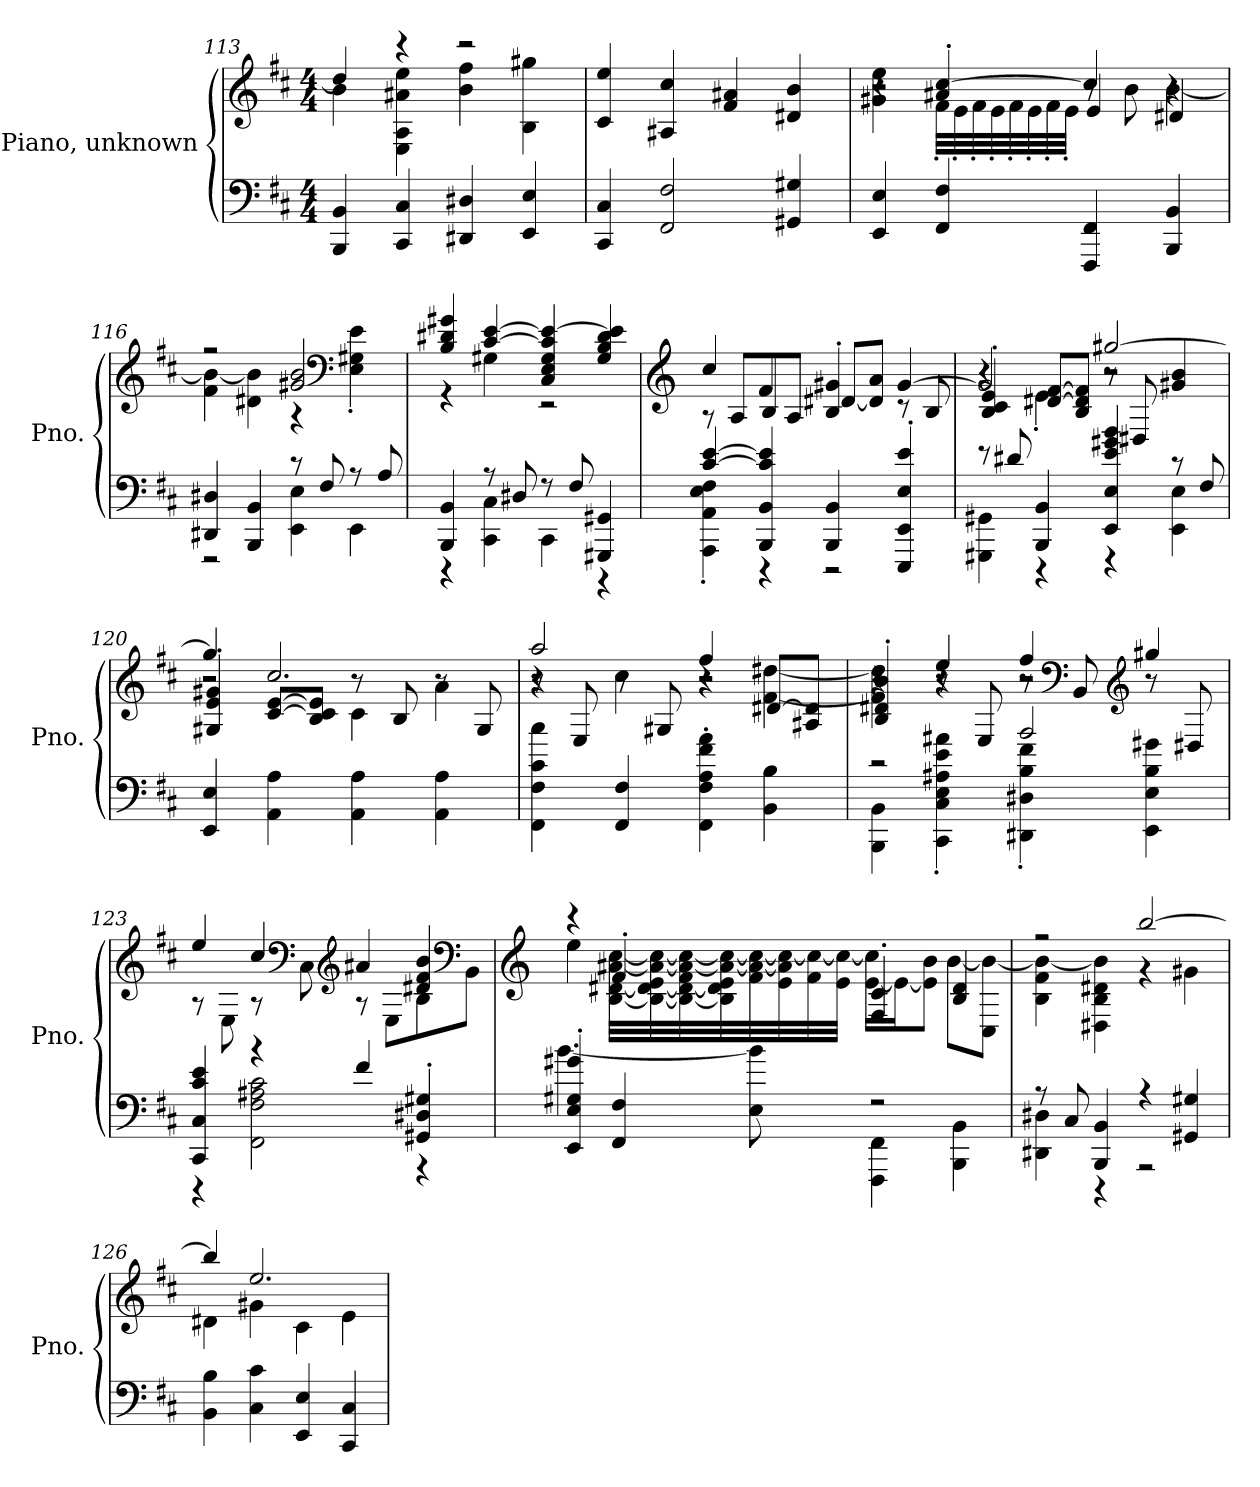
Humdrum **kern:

**kern	**kern
*part1	*part1
*staff2	*staff1
*I"Piano, unknown	*
*I'Pno.	*
*clefF4	*clefG2
*k[f#c#]	*k[f#c#]
*M4/4	*M4/4
=113	=113
*	*^
4BBB/ 4BB/	4dd#/]	4b\
4CC#/ 4C#/	4r	4E\ 4A\ 4a#X\ 4ee\
4DD#X/ 4D#X/	2r	4b\ 4ff#\
4EE/ 4E/	.	4B\ 4gg#X\
*	*v	*v
=114	=114
4CC#/ 4C#/	4c#/ 4ee/
2FF#/ 2F#/	4A#X/ 4cc#/
.	4f#/ 4a#X/
4GG#X/ 4G#X/	4d#X/ 4b/
=115	=115
*	*^
*	*	*^
4EE/ 4E/	4r	4g#X\ 4ee\	2r
4FF#/ 4F#/	4a#X/' [4cc#/'	32f#'\LLL	.
.	.	32e'\	.
.	.	32f#'\	.
.	.	32e'\	.
.	.	32f#'\	.
.	.	32e'\	.
.	.	32f#'\	.
.	.	32e'\JJJ	.
4FFF#/ 4FF#/	4cc#/]	8r	4e/
.	.	8b\	.
4BBB/ 4BB/	4r	[4b\	4d#X/
*	*	*v	*v
!!LO:LB:g=z
=116	=116	=116
*^	*	*
4DD#X/ 4D#X/	2r	2r	4f#\ 4b\_
4BBB/ 4BB/	.	.	4d#X\ 4b\]
8r	4EE\ 4E\	2g#X/ 2b/	4r
8F#/	.	.	.
*	*	*clefF4	*
8r	4EE\	.	4E\' 4G#X\' 4e\'
8A/	.	.	.
=117	=117	=117	=117
4BBB/ 4BB/	4r	4B/ 4d#X/ 4g#X/	4r
8r	4CC#\ 4C#\	[4c#/ [4e/	4G#X\
8D#X/	.	.	.
8r	4CC#\	4C#/ 4E/ 4G#/ 4c#/] 4e/_	2r
8F#/	.	.	.
4GGG#X/ 4GG#X/	4r	4G#/ 4B/ 4d#/ 4e/]	.
=118	=118	=118	=118
*	*	*clefG2	*
[4c#/ [4e/	4AAA\' 4AA\' 4E\' 4F#\'	4cc#/	8r
.	.	.	8A/L
4BBB/ 4BB/ 4c#/] 4e/]	4r	4f#/	8B/
.	.	.	8A/J
4BBB/ 4BB/	2r	4B/' 4g#X/'	[8d#X/L
.	.	.	8d#/] 8a/J
4EEE/' 4EE/' 4E/' 4e/'	.	[4g#/	8r
.	.	.	8B/
!!LO:LB:g=z
=119	=119	=119	=119
*	*	*	*^
8r	4GGG#X\ 4GG#X\	2g#/]	4r	4B/' 4c#/' 4e/'
8d#X/	.	.	.	.
4BBB/ 4BB/	4r	.	4e'\	[8d#X/ [8f#/L
.	.	.	.	8B/ 8d#/] 8f#/]J
4EE/ 4E/ 4e/ 4g#X/ 4b/	4r	[2gg#X/	2r	8r
.	.	.	.	8D#X/
8r	4EE\ 4E\	.	.	4g#X/ 4b/
8F#/	.	.	.	.
*v	*v	*	*	*
=120	=120	=120	=120
4EE/ 4E/	4gg#/]	2r	4G#X/' 4e/' 4g#X/'
4AA\ 4A\	2.cc#/	.	[8c#/ [8e/L
.	.	.	8B/ 8c#/] 8e/]J
4AA\ 4A\	.	4c#\	8r
.	.	.	8B/
4AA\ 4A\	.	4a\	8r
.	.	.	8G#/
=121	=121	=121	=121
4FF#\ 4F#\ 4c#\ 4cc#\	2aa/	4r	8r
.	.	.	8E/
4FF#/ 4F#/	.	4cc#\	8r
.	.	.	8G#X/
4FF#\' 4F#\' 4A\' 4f#\' 4a\'	2r	4r	4ff#/
4BB\ 4B\	.	[4f#\ [4dd#X\	[8d#X/L
.	.	.	8A#X/ 8d#/]J
!!LO:LB:g=z	!!	!!
=122	=122	=122	=122
*^	*	*	*
2r	4BBB\ 4BB\	4r	4f#\] 4dd#\]	4B/' 4d#X/' 4b/'
.	4CC#\' 4C#\' 4E\' 4A#X\' 4e\' 4a#X\'	4ee/	4r	8r
.	.	.	.	8E/
2b/	4DD#X\' 4D#X\' 4B\' 4f#\'	4ff#/	2r	8r
*	*	*clefF4	*	*
.	.	.	.	8BB/
*	*	*clefG2	*	*
.	4EE\ 4E\ 4B\ 4g#X\	4gg#X/	.	8r
.	.	.	.	8D#X/
*	*	*	*v	*v
=123	=123	=123	=123
4CC#/ 4C#/ 4c#/ 4e/	4r	4ee/	8r
.	.	.	8E\
4r	2FF#\ 2F#\ 2A#X\ 2c#\	4cc#/	8r
*	*	*clefF4	*
.	.	.	8C#\
*	*	*clefG2	*
4f#/	.	4a#X/	8r
.	.	.	8E\L
4GG#X/' 4D#X/' 4G#X/'	4r	4d#X/ 4f#/ 4b/	8B\
*	*	*clefF4	*
.	.	.	8BB\J
!!LO:LB:g=z	!!
=124	=124	=124	=124
*	*	*clefG2	*
4EE/' 4E/' 4G#X/' 4g#X/'	[4.b\	4r	4ee\
4FF#/ 4F#/	.	4f#'/	[32B\ [32d#X\ [32a#X\ [32cc#\LLL
.	.	.	32B\_ 32d#\_ 32e\ 32a#\_ 32cc#\_
.	.	.	32B\_ 32d#\_ 32f#\ 32a#\_ 32cc#\_
.	.	.	32B\] 32d#\] 32e\ 32a#\_ 32cc#\_
.	8E\ 8b\]	.	32f#\ 32a#\_ 32cc#\_
.	.	.	32e\ 32a#\] 32cc#\_
.	.	.	32f#\ 32cc#\_
.	.	.	32e\ 32cc#\_JJJ
2r	4FFF#\ 4FF#\	4F#/' 4c#/'	[16e\ 16cc#\]LL
.	.	.	16e\J_
.	.	.	8e\] 8b\J
.	4BBB\ 4BB\	4B/ 4d#/	[8b\L
.	.	.	8C#\ 8b\_J
=125	=125	=125	=125
8r	4DD#X\ 4D#X\	2r	4B\ 4f#\ 4b\_
8C#/	.	.	.
4BBB/ 4BB/	4r	.	4D#X\ 4B\ 4d#X\ 4b\]
4r	2r	[2bb/	4r
4GG#X/ 4G#X/	.	.	4g#X\
*v	*v	*	*
=126	=126	=126
4BB\ 4B\	4bb/]	4d#X\
4C#\ 4c#\	2.ee/	4g#X\
4EE/ 4E/	.	4c#\
4CC#/ 4C#/	.	4e\
*	*v	*v
=	=
*-	*-
